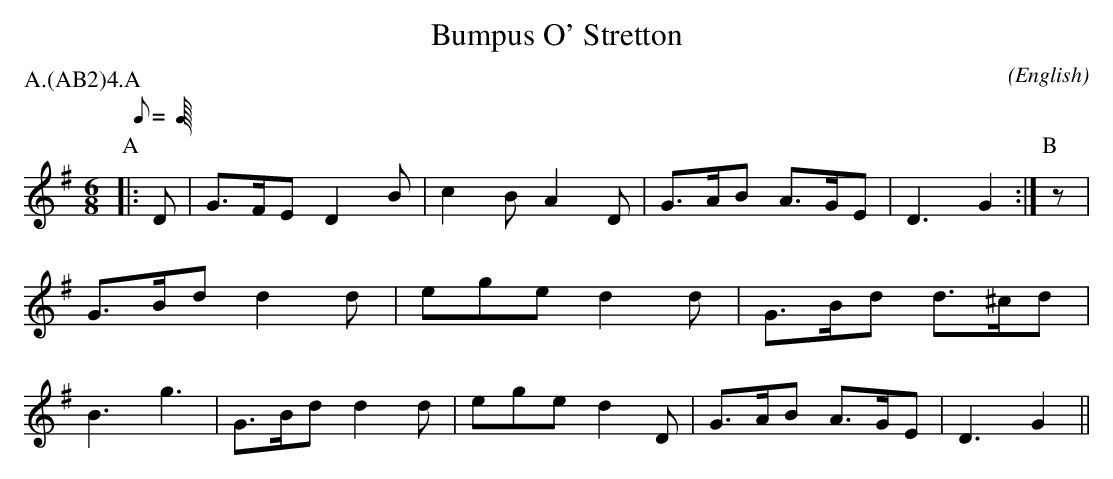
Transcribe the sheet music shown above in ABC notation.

X:1
T:Bumpus O' Stretton
M:6/8
C:
O:English
P:A.(AB2)4.A
K:G
Q:C3=96
P:A
|: D | G>FE D2 B | c2 B A2 D | G>AB A>GE  | D3 G2 :|\
P:B
z | G>Bd d2 d | ege  d2 d | G>Bd d>^cd | B3 g3 |\
G>Bd d2 d | ege  d2 D | G>AB A>GE  | D3 G2 ||
